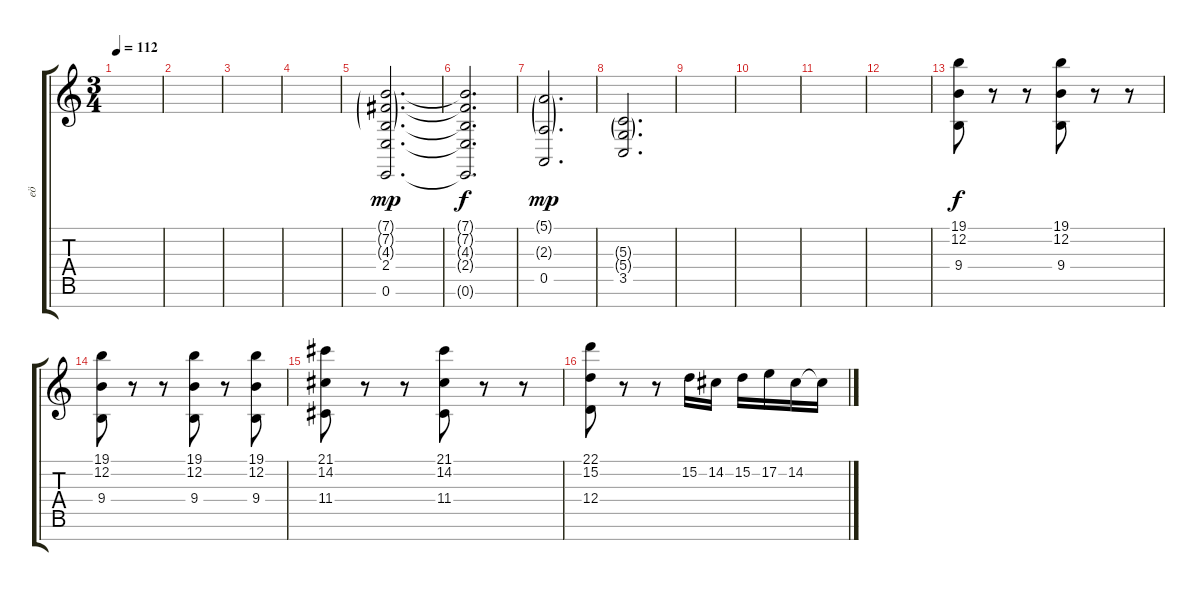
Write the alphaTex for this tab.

\track ("eö" "eö") {instrument stringensemble1}
\staff {score tabs}
\tuning (E4 B3 G3 D3 A2 E2 B1) {hide}
\ts (3 4)
\tempo 112
\clef g2
\ks c
|
|
|
|
(7.1{g} 7.2{g} 4.3{g} 2.4 0.6).2{d dy mp} |
(7.1{t} 7.2{t} 4.3{t} 2.4{t} 0.6{t}).2{d dy f} |
(5.1{g} 2.3{g} 0.5).2{d dy mp} |
(5.3{g} 5.4{g} 3.5).2{d} |
|
|
|
|
(19.1 12.2 9.4).8{dy f} r.8 r.8 (19.1 12.2 9.4).8 r.8 r.8 |
(19.1 12.2 9.4).8 r.8 r.8 (19.1 12.2 9.4).8 r.8 (19.1 12.2 9.4).8 |
(21.1 14.2 11.4).8 r.8 r.8 (21.1 14.2 11.4).8 r.8 r.8 |
(22.1 15.2 12.4).8 r.8 r.8 15.2.16 14.2.16 15.2.16 17.2.16 14.2.16 14.2{t}.16
